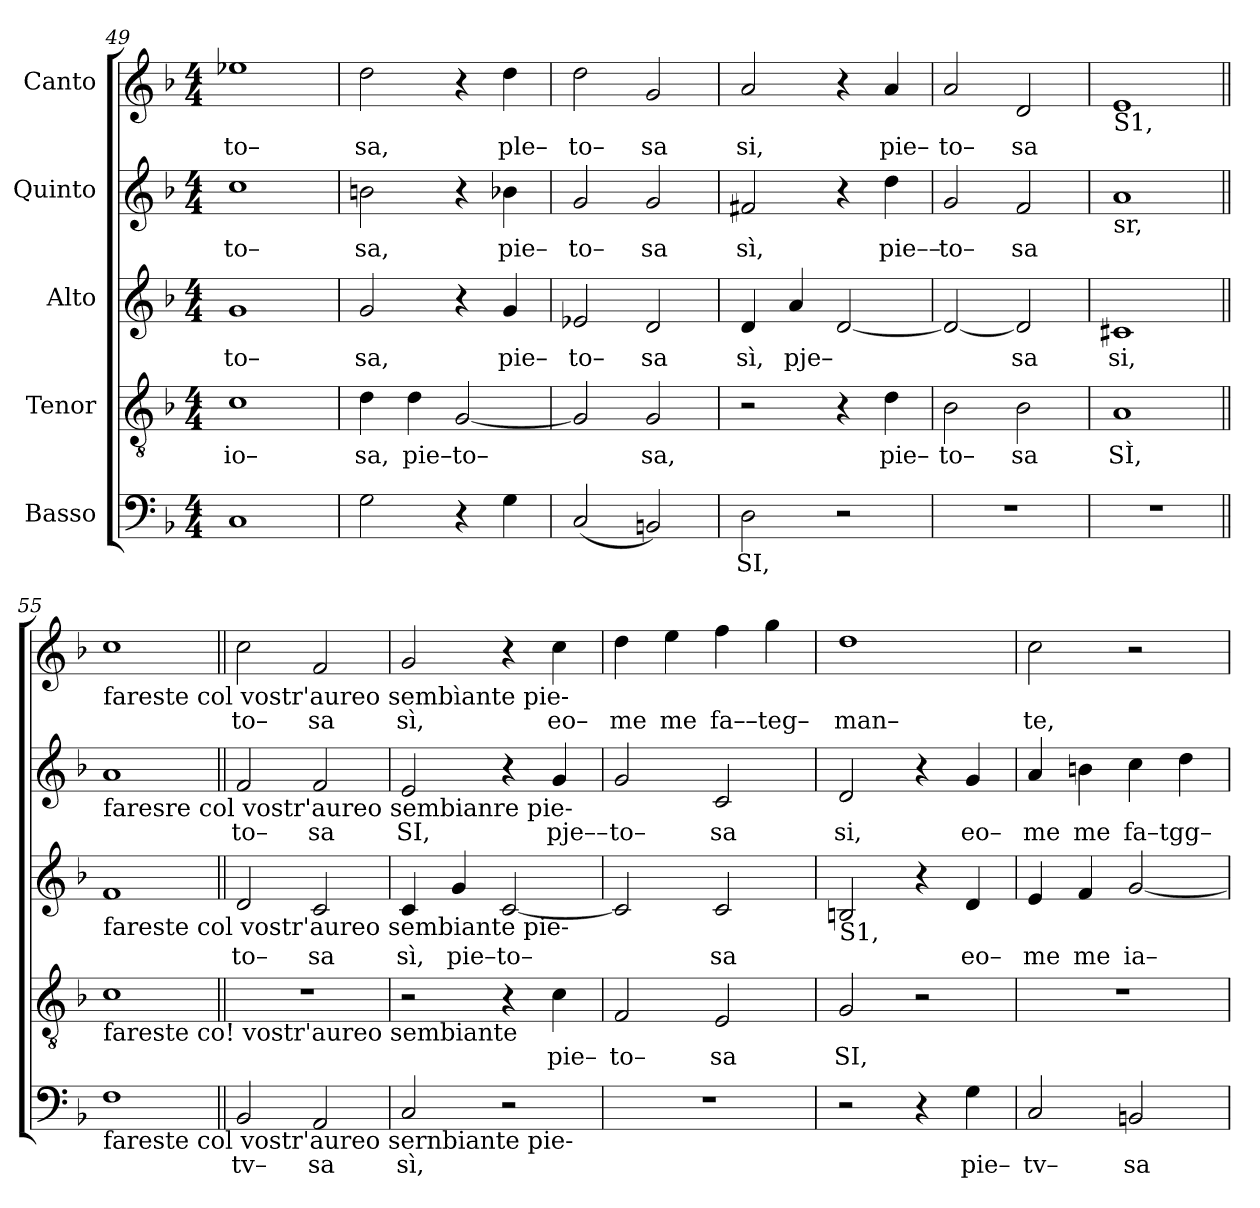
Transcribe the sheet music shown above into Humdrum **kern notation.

**kern	**text	**kern	**text	**kern	**text	**kern	**text	**kern	**text
*part5	*part5	*part4	*part4	*part3	*part3	*part2	*part2	*part1	*part1
*staff5	*staff5	*staff4	*staff4	*staff3	*staff3	*staff2	*staff2	*staff1	*staff1
*I"Basso	*	*I"Tenor	*	*I"Alto	*	*I"Quinto	*	*I"Canto	*
*clefF4	*	*clefGv2	*	*clefG2	*	*clefG2	*	*clefG2	*
*k[b-]	*	*k[b-]	*	*k[b-]	*	*k[b-]	*	*k[b-]	*
*F:	*	*F:	*	*F:	*	*F:	*	*F:	*
*M4/4	*	*M4/4	*	*M4/4	*	*M4/4	*	*M4/4	*
=49	=49	=49	=49	=49	=49	=49	=49	=49	=49
!	!	!	!LO:LY:b	!	!LO:LY:b	!	!LO:LY:b	!	!LO:LY:b
1C	.	1c	io–	1g	to–	1cc	to–	1ee-X	to–
=50	=50	=50	=50	=50	=50	=50	=50	=50	=50
!	!	!	!LO:LY:b	!	!LO:LY:b	!	!LO:LY:b	!	!LO:LY:b
2G\	.	4d\	sa,	2g/	sa,	2bn\	sa,	2dd\	sa,
!	!	!	!LO:LY:b	!	!	!	!	!	!
.	.	4d\	pie–to–	.	.	.	.	.	.
4r	.	[2G/	.	4r	.	4r	.	4r	.
!	!	!	!	!	!LO:LY:b	!	!LO:LY:b	!	!LO:LY:b
4G\	.	.	.	4g/	pie–	4b-X\	pie–	4dd\	ple–
=51	=51	=51	=51	=51	=51	=51	=51	=51	=51
!	!	!	!	!	!LO:LY:b	!	!LO:LY:b	!	!LO:LY:b
(<2C/	.	2G/]	.	2e-X/	to–	2g/	to–	2dd\	to–
!	!	!	!LO:LY:b	!	!LO:LY:b	!	!LO:LY:b	!	!LO:LY:b
2BBn/)	.	2G/	sa,	2d/	sa	2g/	sa	2g/	sa
=52	=52	=52	=52	=52	=52	=52	=52	=52	=52
!	!LO:LY:b	!	!	!	!LO:LY:b	!	!LO:LY:b	!	!LO:LY:b
2D\	SI,	2r	.	4d/	sì,	2f#X/	sì,	2a/	si,
!	!	!	!	!	!LO:LY:b	!	!	!	!
.	.	.	.	4a/	pje–	.	.	.	.
2r	.	4r	.	[2d/	.	4r	.	4r	.
!	!	!	!LO:LY:b	!	!	!	!LO:LY:b	!	!LO:LY:b
.	.	4d\	pie–	.	.	4dd\	pie––	4a/	pie–
=53	=53	=53	=53	=53	=53	=53	=53	=53	=53
!	!	!	!LO:LY:b	!	!	!	!LO:LY:b	!	!LO:LY:b
1r	.	2B-\	to–	2d/_	.	2g/	to–	2a/	to–
!	!	!	!LO:LY:b	!	!LO:LY:b	!	!LO:LY:b	!	!LO:LY:b
.	.	2B-\	sa	2d/]	sa	2f/	sa	2d/	sa
=54	=54	=54	=54	=54	=54	=54	=54	=54	=54
!	!	!	!	!	!	!	!	!LO:TX:b:t=S1,	!
!	!	!	!	!	!	!LO:TX:b:t=sr,	!	!	!
!	!	!	!LO:LY:b	!	!LO:LY:b	!	!	!	!
1r	.	1A	SÌ,	1c#X	si,	1a	.	1e	.
=55||	=55||	=55||	=55||	=55||	=55||	=55||	=55||	=55||	=55||
!	!	!	!	!	!	!	!	!LO:TX:b:t=fareste col vostr'aureo sembìante pie-	!
!	!	!	!	!	!	!LO:TX:b:t=faresre col vostr'aureo sembianre pie-	!	!	!
!	!	!	!	!LO:TX:b:t=fareste col vostr'aureo sembiante pie-	!	!	!	!	!
!	!	!LO:TX:b:t=fareste co! vostr'aureo sembiante	!	!	!	!	!	!	!
!LO:TX:b:t=fareste col vostr'aureo sernbiante pie-	!	!	!	!	!	!	!	!	!
1F	.	1c	.	1f	.	1a	.	1cc	.
=56||	=56||	=56||	=56||	=56||	=56||	=56||	=56||	=56||	=56||
!	!LO:LY:b	!	!	!	!LO:LY:b	!	!LO:LY:b	!	!LO:LY:b
2BB-/	tv–	1r	.	2d/	to–	2f/	to–	2cc\	to–
!	!LO:LY:b	!	!	!	!LO:LY:b	!	!LO:LY:b	!	!LO:LY:b
2AA/	sa	.	.	2c/	sa	2f/	sa	2f/	sa
=57	=57	=57	=57	=57	=57	=57	=57	=57	=57
!	!LO:LY:b	!	!	!	!LO:LY:b	!	!LO:LY:b	!	!LO:LY:b
2C/	sì,	2r	.	4c/	sì,	2e/	SI,	2g/	sì,
!	!	!	!	!	!LO:LY:b	!	!	!	!
.	.	.	.	4g/	pie–to–	.	.	.	.
2r	.	4r	.	[2c/	.	4r	.	4r	.
!	!	!	!LO:LY:b	!	!	!	!LO:LY:b	!	!LO:LY:b
.	.	4c\	pie–	.	.	4g/	pje––	4cc\	eo–
=58	=58	=58	=58	=58	=58	=58	=58	=58	=58
!	!	!	!LO:LY:b	!	!	!	!LO:LY:b	!	!LO:LY:b
1r	.	2F/	to–	2c/]	.	2g/	to–	4dd\	me
!	!	!	!	!	!	!	!	!	!LO:LY:b
.	.	.	.	.	.	.	.	4ee\	me
!	!	!	!LO:LY:b	!	!LO:LY:b	!	!LO:LY:b	!	!LO:LY:b
.	.	2E/	sa	2c/	sa	2c/	sa	4ff\	fa––teg–
.	.	.	.	.	.	.	.	4gg\	.
=59	=59	=59	=59	=59	=59	=59	=59	=59	=59
!	!	!	!	!LO:TX:b:t=S1,	!	!	!	!	!
!	!	!	!LO:LY:b	!	!	!	!LO:LY:b	!	!LO:LY:b
2r	.	2G/	SI,	2Bn/	.	2d/	si,	1dd	man–
4r	.	2r	.	4r	.	4r	.	.	.
!	!LO:LY:b	!	!	!	!LO:LY:b	!	!LO:LY:b	!	!
4G\	pie–	.	.	4d/	eo–	4g/	eo–	.	.
=60	=60	=60	=60	=60	=60	=60	=60	=60	=60
!	!LO:LY:b	!	!	!	!LO:LY:b	!	!LO:LY:b	!	!LO:LY:b
2C/	tv–	1r	.	4e/	me	4a/	me	2cc\	te,
!	!	!	!	!	!LO:LY:b	!	!LO:LY:b	!	!
.	.	.	.	4f/	me	4bn\	me	.	.
!	!LO:LY:b	!	!	!	!LO:LY:b	!	!LO:LY:b	!	!
2BBn/	sa	.	.	[2g/	ia–	4cc\	fa–tgg–	2r	.
.	.	.	.	.	.	4dd\	.	.	.
=	=	=	=	=	=	=	=	=	=
*-	*-	*-	*-	*-	*-	*-	*-	*-	*-
